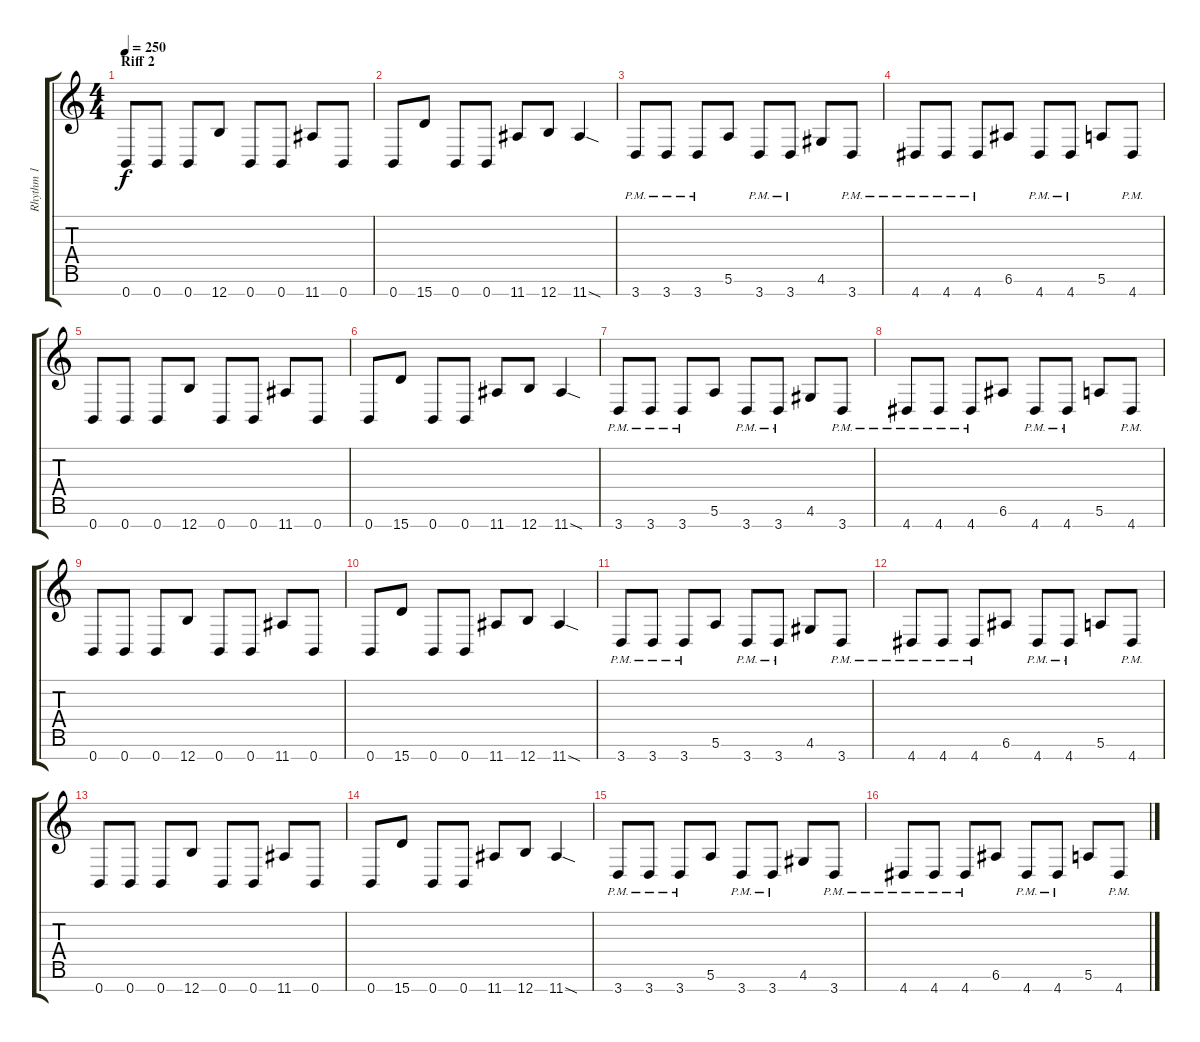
\track ("Rhythm 1" "Rhythm 1") {instrument distortionguitar}
\staff {score tabs}
\tuning (E4 B3 G3 D3 A2 E2 B1) {hide}
\ts (4 4)
\section ("" "Riff 2")
\tempo 250
\clef g2
\ks c
0.7.8{dy f} 0.7.8 0.7.8 12.7.8 0.7.8 0.7.8 11.7.8 0.7.8 |
0.7.8 15.7.8 0.7.8 0.7.8 11.7.8 12.7.8 11.7{sod}.4 |
3.7{pm}.8 3.7{pm}.8 3.7{pm}.8 5.6.8 3.7{pm}.8 3.7{pm}.8 4.6.8 3.7{pm}.8 |
4.7{pm}.8 4.7{pm}.8 4.7{pm}.8 6.6.8 4.7{pm}.8 4.7{pm}.8 5.6.8 4.7{pm}.8 |
0.7.8 0.7.8 0.7.8 12.7.8 0.7.8 0.7.8 11.7.8 0.7.8 |
0.7.8 15.7.8 0.7.8 0.7.8 11.7.8 12.7.8 11.7{sod}.4 |
3.7{pm}.8 3.7{pm}.8 3.7{pm}.8 5.6.8 3.7{pm}.8 3.7{pm}.8 4.6.8 3.7{pm}.8 |
4.7{pm}.8 4.7{pm}.8 4.7{pm}.8 6.6.8 4.7{pm}.8 4.7{pm}.8 5.6.8 4.7{pm}.8 |
0.7.8 0.7.8 0.7.8 12.7.8 0.7.8 0.7.8 11.7.8 0.7.8 |
0.7.8 15.7.8 0.7.8 0.7.8 11.7.8 12.7.8 11.7{sod}.4 |
3.7{pm}.8 3.7{pm}.8 3.7{pm}.8 5.6.8 3.7{pm}.8 3.7{pm}.8 4.6.8 3.7{pm}.8 |
4.7{pm}.8 4.7{pm}.8 4.7{pm}.8 6.6.8 4.7{pm}.8 4.7{pm}.8 5.6.8 4.7{pm}.8 |
0.7.8 0.7.8 0.7.8 12.7.8 0.7.8 0.7.8 11.7.8 0.7.8 |
0.7.8 15.7.8 0.7.8 0.7.8 11.7.8 12.7.8 11.7{sod}.4 |
3.7{pm}.8 3.7{pm}.8 3.7{pm}.8 5.6.8 3.7{pm}.8 3.7{pm}.8 4.6.8 3.7{pm}.8 |
4.7{pm}.8 4.7{pm}.8 4.7{pm}.8 6.6.8 4.7{pm}.8 4.7{pm}.8 5.6.8 4.7{pm}.8
